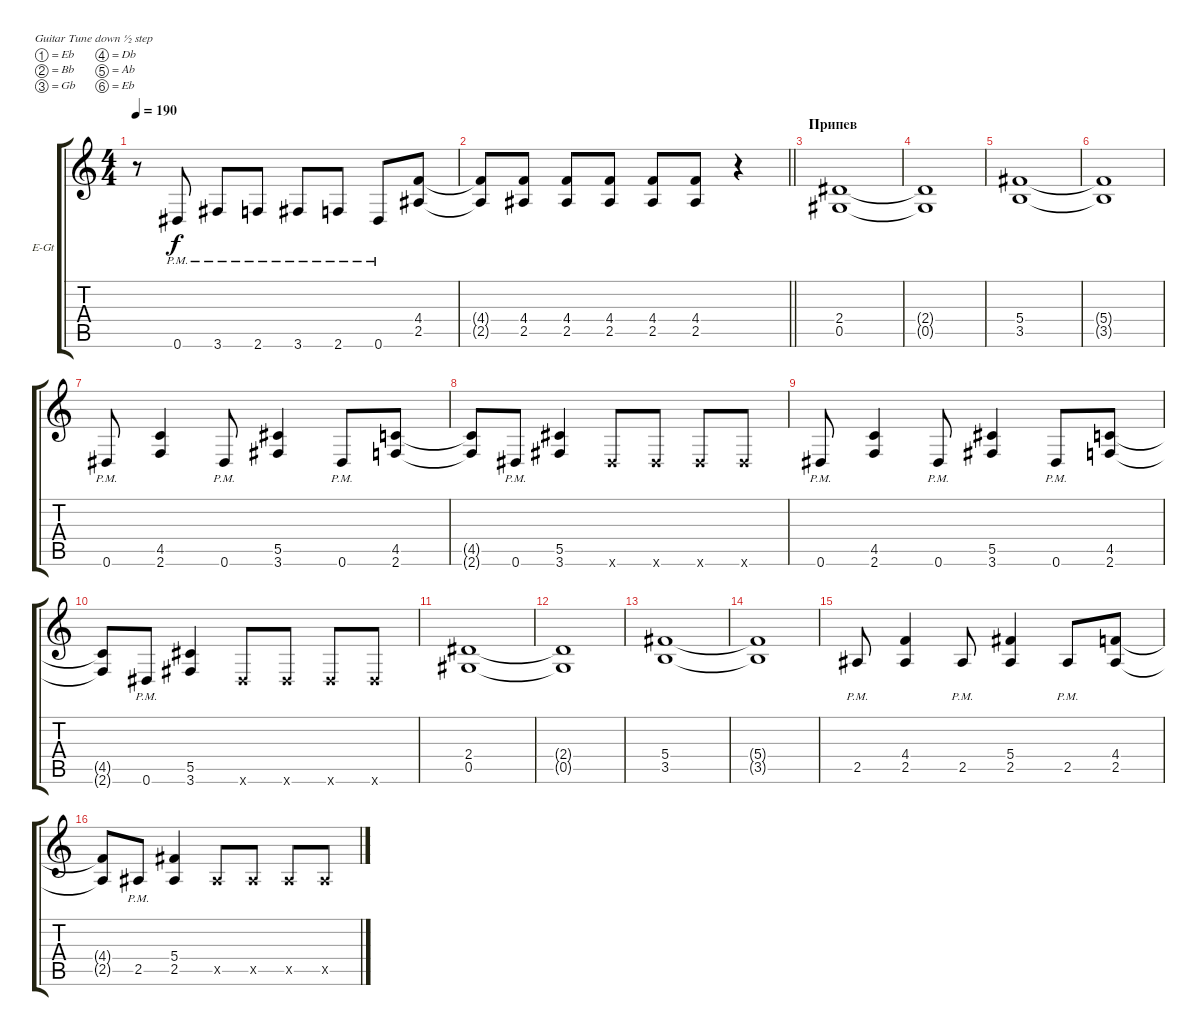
\bracketExtendMode groupsimilarinstruments
\firstSystemTrackNameOrientation horizontal
\otherSystemsTrackNameOrientation horizontal
\track ("Владимир Холстинин" "E-Gt") {instrument distortionguitar}
\staff {score tabs}
\tuning (Eb4 Bb3 Gb3 Db3 Ab2 Eb2)
\ts (4 4)
\tempo 190
\clef g2
\ks c
r.8{dy f} 0.6{pm}.8 3.6{pm}.8 2.6{pm}.8 3.6{pm}.8 2.6{pm}.8 0.6{pm}.8 (4.4 2.5).8 |
\barLineRight lightlight
(4.4{t} 2.5{t}).8 (4.4 2.5).8 (4.4 2.5).8 (4.4 2.5).8 (4.4 2.5).8 (4.4 2.5).8 r.4 |
\section ("" "Припев")
(2.4 0.5).1 |
(2.4{t} 0.5{t}).1 |
(5.4 3.5).1 |
(5.4{t} 3.5{t}).1 |
0.6{pm}.8 (4.5 2.6).4 0.6{pm}.8 (5.5 3.6).4 0.6{pm}.8 (4.5 2.6).8 |
(4.5{t} 2.6{t}).8 0.6{pm}.8 (5.5 3.6).4 0.6{x}.8 0.6{x}.8 0.6{x}.8 0.6{x}.8 |
0.6{pm}.8 (4.5 2.6).4 0.6{pm}.8 (5.5 3.6).4 0.6{pm}.8 (4.5 2.6).8 |
(4.5{t} 2.6{t}).8 0.6{pm}.8 (5.5 3.6).4 0.6{x}.8 0.6{x}.8 0.6{x}.8 0.6{x}.8 |
(2.4 0.5).1 |
(2.4{t} 0.5{t}).1 |
(5.4 3.5).1 |
(5.4{t} 3.5{t}).1 |
2.5{pm}.8 (4.4 2.5).4 2.5{pm}.8 (5.4 2.5).4 2.5{pm}.8 (4.4 2.5).8 |
(4.4{t} 2.5{t}).8 2.5{pm}.8 (5.4 2.5).4 2.5{x}.8 2.5{x}.8 2.5{x}.8 2.5{x}.8
